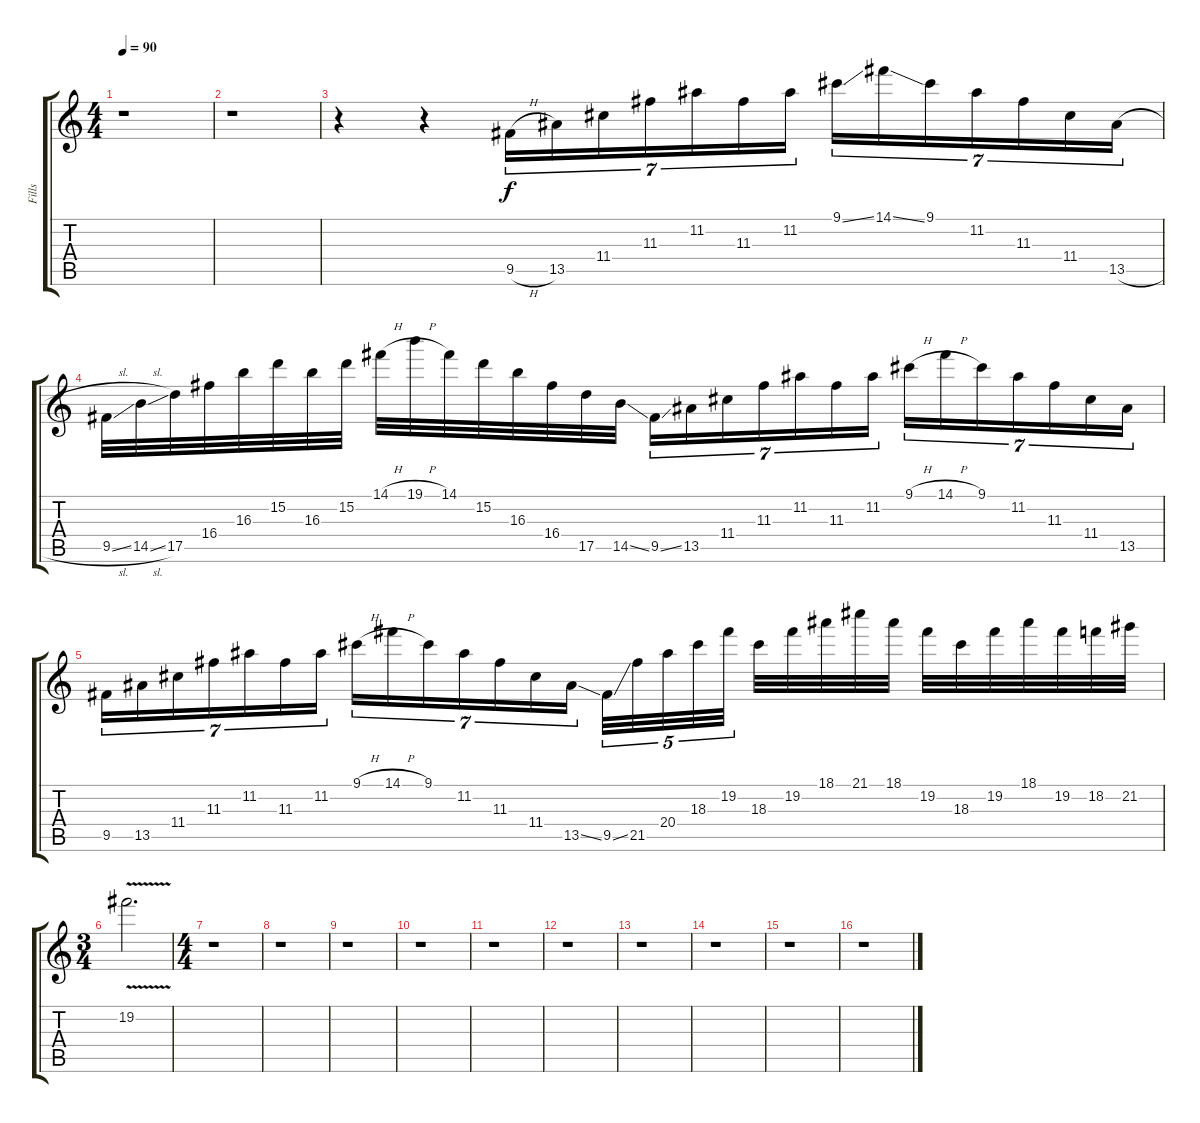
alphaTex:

\track ("Fills" "Fills") {instrument distortionguitar}
\staff {score tabs}
\tuning (E4 B3 G3 D3 A2 E2) {hide}
\ts (4 4)
\tempo 90
\clef g2
\ks c
r.1{dy f} |
r.1 |
r.4 r.4 9.5{h}.16{tu (7 4)} 13.5.16{tu (7 4)} 11.4.16{tu (7 4)} 11.3.16{tu (7 4)} 11.2.16{tu (7 4)} 11.3.16{tu (7 4)} 11.2.16{tu (7 4)} 9.1{ss}.16{tu (7 4)} 14.1{ss}.16{tu (7 4)} 9.1.16{tu (7 4)} 11.2.16{tu (7 4)} 11.3.16{tu (7 4)} 11.4.16{tu (7 4)} 13.5{h}.16{tu (7 4)} |
9.5{sl}.32 14.5{sl}.32 17.5.32 16.4.32 16.3.32 15.2.32 16.3.32 15.2.32 14.1{h}.32 19.1{h}.32 14.1.32 15.2.32 16.3.32 16.4.32 17.5.32 14.5{ss}.32 9.5{ss}.16{tu (7 4)} 13.5.16{tu (7 4)} 11.4.16{tu (7 4)} 11.3.16{tu (7 4)} 11.2.16{tu (7 4)} 11.3.16{tu (7 4)} 11.2.16{tu (7 4)} 9.1{h}.16{tu (7 4)} 14.1{h}.16{tu (7 4)} 9.1.16{tu (7 4)} 11.2.16{tu (7 4)} 11.3.16{tu (7 4)} 11.4.16{tu (7 4)} 13.5.16{tu (7 4)} |
9.5.16{tu (7 4)} 13.5.16{tu (7 4)} 11.4.16{tu (7 4)} 11.3.16{tu (7 4)} 11.2.16{tu (7 4)} 11.3.16{tu (7 4)} 11.2.16{tu (7 4)} 9.1{h}.16{tu (7 4)} 14.1{h}.16{tu (7 4)} 9.1.16{tu (7 4)} 11.2.16{tu (7 4)} 11.3.16{tu (7 4)} 11.4.16{tu (7 4)} 13.5{ss}.16{tu (7 4)} 9.5{ss}.32{tu (5 4)} 21.5.32{tu (5 4)} 20.4.32{tu (5 4)} 18.3.32{tu (5 4)} 19.2.32{tu (5 4) beam splitsecondary} 18.3.32 19.2.32 18.1.32 21.1.32 18.1.32 19.2.32 18.3.32 19.2.32 18.1.32 19.2.32 18.2.32 21.2.32 |
\ts (3 4)
19.2{v}.2{d} |
\ts (4 4)
r.1 |
r.1 |
r.1 |
r.1 |
r.1 |
r.1 |
r.1 |
r.1 |
r.1 |
r.1
